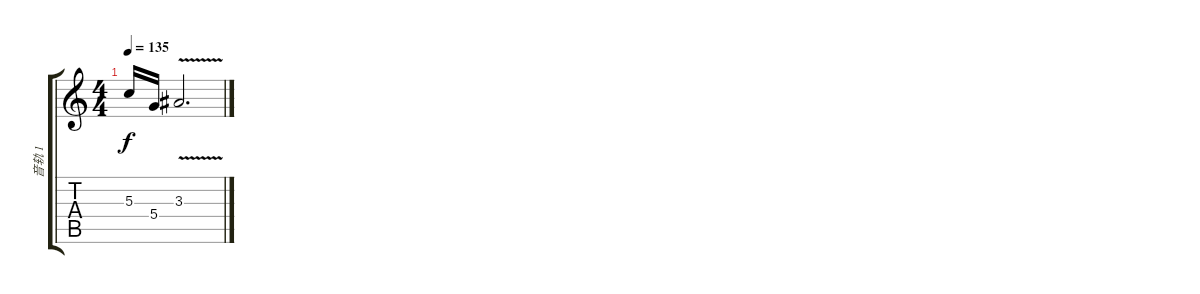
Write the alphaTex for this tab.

\track ("音轨 1" "音轨 1") {instrument overdrivenguitar}
\staff {score tabs}
\tuning (E4 B3 G3 D3 A2 E2) {hide}
\ts (4 4)
\tempo 135
\clef g2
\ks c
5.3.16{dy f} 5.4.16 3.3{v}.2{d}
